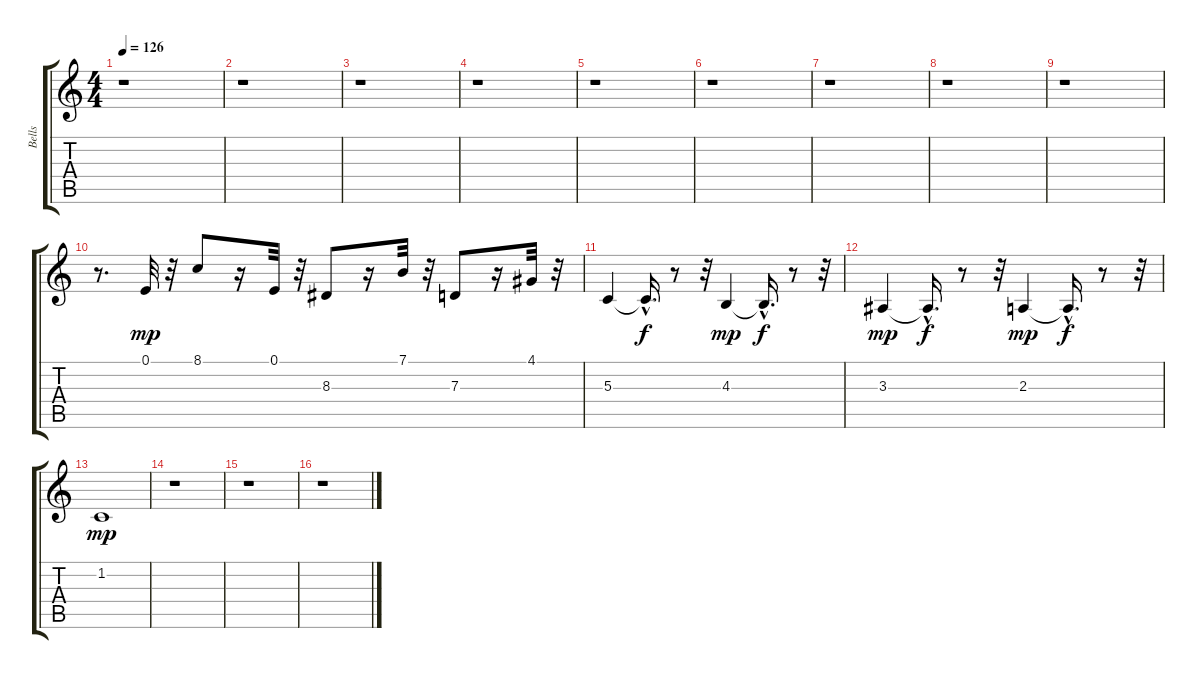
\track ("Bells" "Bells") {instrument glockenspiel}
\staff {score tabs}
\tuning (E4 B3 G3 D3 A2 E2) {hide}
\ts (4 4)
\tempo 126
\clef g2
\ks c
r.1{dy mp} |
r.1 |
r.1 |
r.1 |
r.1 |
r.1 |
r.1 |
r.1 |
r.1 |
r.8{d} 0.1.32 r.32 8.1.8 r.16 0.1.32 r.32 8.3.8 r.16 7.1.32 r.32 7.3.8 r.16 4.1.32 r.32 |
5.3.4 5.3{hac t}.16{d dy f} r.8 r.32 4.3.4{dy mp} 4.3{hac t}.16{d dy f} r.8 r.32 |
3.3.4{dy mp} 3.3{hac t}.16{d dy f} r.8 r.32 2.3.4{dy mp} 2.3{hac t}.16{d dy f} r.8 r.32 |
1.2.1{dy mp} |
r.1 |
r.1 |
r.1
